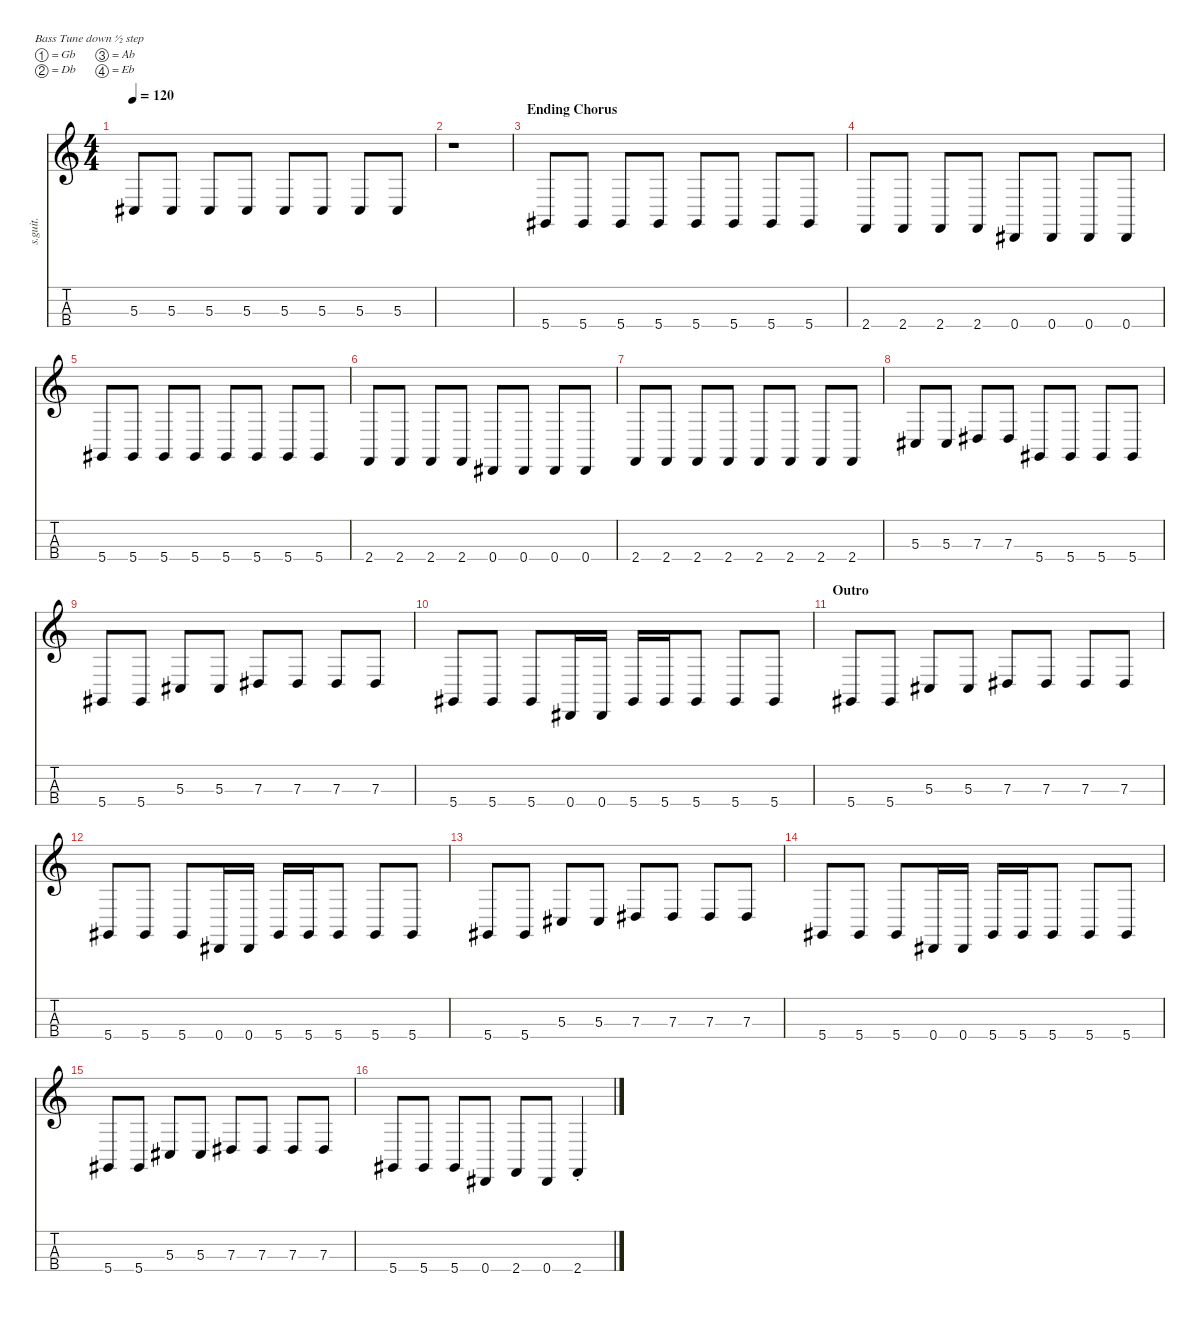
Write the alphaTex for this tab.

\defaultSystemsLayout 4
\hideDynamics
\bracketExtendMode nobrackets
\track ("Matt Sharp - Picked Bass Guitar" "s.guit.") {instrument electricbasspick}
\staff {score tabs}
\tuning (Gb2 Db2 Ab1 Eb1)
\ts (4 4)
\tempo 120
\clef g2
\ks c
5.3{acc #}.8{lyrics (0 "") lyrics (1 "") lyrics (2 "") lyrics (3 "") lyrics (4 "") dy f} 5.3{acc #}.8{lyrics (0 "") lyrics (1 "") lyrics (2 "") lyrics (3 "") lyrics (4 "")} 5.3{acc #}.8{lyrics (0 "") lyrics (1 "") lyrics (2 "") lyrics (3 "") lyrics (4 "")} 5.3{acc #}.8{lyrics (0 "") lyrics (1 "") lyrics (2 "") lyrics (3 "") lyrics (4 "")} 5.3{acc #}.8{lyrics (0 "") lyrics (1 "") lyrics (2 "") lyrics (3 "") lyrics (4 "")} 5.3{acc #}.8{lyrics (0 "") lyrics (1 "") lyrics (2 "") lyrics (3 "") lyrics (4 "")} 5.3{acc #}.8{lyrics (0 "") lyrics (1 "") lyrics (2 "") lyrics (3 "") lyrics (4 "")} 5.3{acc #}.8{lyrics (0 "") lyrics (1 "") lyrics (2 "") lyrics (3 "") lyrics (4 "")} |
r.1 |
\section ("" "Ending Chorus")
5.4{acc #}.8{lyrics (0 "") lyrics (1 "") lyrics (2 "") lyrics (3 "") lyrics (4 "")} 5.4{acc #}.8{lyrics (0 "") lyrics (1 "") lyrics (2 "") lyrics (3 "") lyrics (4 "")} 5.4{acc #}.8{lyrics (0 "") lyrics (1 "") lyrics (2 "") lyrics (3 "") lyrics (4 "")} 5.4{acc #}.8{lyrics (0 "") lyrics (1 "") lyrics (2 "") lyrics (3 "") lyrics (4 "")} 5.4{acc #}.8{lyrics (0 "") lyrics (1 "") lyrics (2 "") lyrics (3 "") lyrics (4 "")} 5.4{acc #}.8{lyrics (0 "") lyrics (1 "") lyrics (2 "") lyrics (3 "") lyrics (4 "")} 5.4{acc #}.8{lyrics (0 "") lyrics (1 "") lyrics (2 "") lyrics (3 "") lyrics (4 "")} 5.4{acc #}.8{lyrics (0 "") lyrics (1 "") lyrics (2 "") lyrics (3 "") lyrics (4 "")} |
2.4.8{lyrics (0 "") lyrics (1 "") lyrics (2 "") lyrics (3 "") lyrics (4 "")} 2.4.8{lyrics (0 "") lyrics (1 "") lyrics (2 "") lyrics (3 "") lyrics (4 "")} 2.4.8{lyrics (0 "") lyrics (1 "") lyrics (2 "") lyrics (3 "") lyrics (4 "")} 2.4.8{lyrics (0 "") lyrics (1 "") lyrics (2 "") lyrics (3 "") lyrics (4 "")} 0.4{acc #}.8{lyrics (0 "") lyrics (1 "") lyrics (2 "") lyrics (3 "") lyrics (4 "")} 0.4{acc #}.8{lyrics (0 "") lyrics (1 "") lyrics (2 "") lyrics (3 "") lyrics (4 "")} 0.4{acc #}.8{lyrics (0 "") lyrics (1 "") lyrics (2 "") lyrics (3 "") lyrics (4 "")} 0.4{acc #}.8{lyrics (0 "") lyrics (1 "") lyrics (2 "") lyrics (3 "") lyrics (4 "")} |
5.4{acc #}.8{lyrics (0 "") lyrics (1 "") lyrics (2 "") lyrics (3 "") lyrics (4 "")} 5.4{acc #}.8{lyrics (0 "") lyrics (1 "") lyrics (2 "") lyrics (3 "") lyrics (4 "")} 5.4{acc #}.8{lyrics (0 "") lyrics (1 "") lyrics (2 "") lyrics (3 "") lyrics (4 "")} 5.4{acc #}.8{lyrics (0 "") lyrics (1 "") lyrics (2 "") lyrics (3 "") lyrics (4 "")} 5.4{acc #}.8{lyrics (0 "") lyrics (1 "") lyrics (2 "") lyrics (3 "") lyrics (4 "")} 5.4{acc #}.8{lyrics (0 "") lyrics (1 "") lyrics (2 "") lyrics (3 "") lyrics (4 "")} 5.4{acc #}.8{lyrics (0 "") lyrics (1 "") lyrics (2 "") lyrics (3 "") lyrics (4 "")} 5.4{acc #}.8{lyrics (0 "") lyrics (1 "") lyrics (2 "") lyrics (3 "") lyrics (4 "")} |
2.4.8{lyrics (0 "") lyrics (1 "") lyrics (2 "") lyrics (3 "") lyrics (4 "")} 2.4.8{lyrics (0 "") lyrics (1 "") lyrics (2 "") lyrics (3 "") lyrics (4 "")} 2.4.8{lyrics (0 "") lyrics (1 "") lyrics (2 "") lyrics (3 "") lyrics (4 "")} 2.4.8{lyrics (0 "") lyrics (1 "") lyrics (2 "") lyrics (3 "") lyrics (4 "")} 0.4{acc #}.8{lyrics (0 "") lyrics (1 "") lyrics (2 "") lyrics (3 "") lyrics (4 "")} 0.4{acc #}.8{lyrics (0 "") lyrics (1 "") lyrics (2 "") lyrics (3 "") lyrics (4 "")} 0.4{acc #}.8{lyrics (0 "") lyrics (1 "") lyrics (2 "") lyrics (3 "") lyrics (4 "")} 0.4{acc #}.8{lyrics (0 "") lyrics (1 "") lyrics (2 "") lyrics (3 "") lyrics (4 "")} |
2.4.8{lyrics (0 "") lyrics (1 "") lyrics (2 "") lyrics (3 "") lyrics (4 "")} 2.4.8{lyrics (0 "") lyrics (1 "") lyrics (2 "") lyrics (3 "") lyrics (4 "")} 2.4.8{lyrics (0 "") lyrics (1 "") lyrics (2 "") lyrics (3 "") lyrics (4 "")} 2.4.8{lyrics (0 "") lyrics (1 "") lyrics (2 "") lyrics (3 "") lyrics (4 "")} 2.4.8{lyrics (0 "") lyrics (1 "") lyrics (2 "") lyrics (3 "") lyrics (4 "")} 2.4.8{lyrics (0 "") lyrics (1 "") lyrics (2 "") lyrics (3 "") lyrics (4 "")} 2.4.8{lyrics (0 "") lyrics (1 "") lyrics (2 "") lyrics (3 "") lyrics (4 "")} 2.4.8{lyrics (0 "") lyrics (1 "") lyrics (2 "") lyrics (3 "") lyrics (4 "")} |
5.3{acc #}.8{lyrics (0 "") lyrics (1 "") lyrics (2 "") lyrics (3 "") lyrics (4 "")} 5.3{acc #}.8{lyrics (0 "") lyrics (1 "") lyrics (2 "") lyrics (3 "") lyrics (4 "")} 7.3{acc #}.8{lyrics (0 "") lyrics (1 "") lyrics (2 "") lyrics (3 "") lyrics (4 "")} 7.3{acc #}.8{lyrics (0 "") lyrics (1 "") lyrics (2 "") lyrics (3 "") lyrics (4 "")} 5.4{acc #}.8{lyrics (0 "") lyrics (1 "") lyrics (2 "") lyrics (3 "") lyrics (4 "")} 5.4{acc #}.8{lyrics (0 "") lyrics (1 "") lyrics (2 "") lyrics (3 "") lyrics (4 "")} 5.4{acc #}.8{lyrics (0 "") lyrics (1 "") lyrics (2 "") lyrics (3 "") lyrics (4 "")} 5.4{acc #}.8{lyrics (0 "") lyrics (1 "") lyrics (2 "") lyrics (3 "") lyrics (4 "")} |
5.4{acc #}.8{lyrics (0 "") lyrics (1 "") lyrics (2 "") lyrics (3 "") lyrics (4 "")} 5.4{acc #}.8{lyrics (0 "") lyrics (1 "") lyrics (2 "") lyrics (3 "") lyrics (4 "")} 5.3{acc #}.8{lyrics (0 "") lyrics (1 "") lyrics (2 "") lyrics (3 "") lyrics (4 "")} 5.3{acc #}.8{lyrics (0 "") lyrics (1 "") lyrics (2 "") lyrics (3 "") lyrics (4 "")} 7.3{acc #}.8{lyrics (0 "") lyrics (1 "") lyrics (2 "") lyrics (3 "") lyrics (4 "")} 7.3{acc #}.8{lyrics (0 "") lyrics (1 "") lyrics (2 "") lyrics (3 "") lyrics (4 "")} 7.3{acc #}.8{lyrics (0 "") lyrics (1 "") lyrics (2 "") lyrics (3 "") lyrics (4 "")} 7.3{acc #}.8{lyrics (0 "") lyrics (1 "") lyrics (2 "") lyrics (3 "") lyrics (4 "")} |
5.4{acc #}.8{lyrics (0 "") lyrics (1 "") lyrics (2 "") lyrics (3 "") lyrics (4 "")} 5.4{acc #}.8{lyrics (0 "") lyrics (1 "") lyrics (2 "") lyrics (3 "") lyrics (4 "")} 5.4{acc #}.8{lyrics (0 "") lyrics (1 "") lyrics (2 "") lyrics (3 "") lyrics (4 "")} 0.4{acc #}.16{lyrics (0 "") lyrics (1 "") lyrics (2 "") lyrics (3 "") lyrics (4 "")} 0.4{acc #}.16{lyrics (0 "") lyrics (1 "") lyrics (2 "") lyrics (3 "") lyrics (4 "")} 5.4{acc #}.16{lyrics (0 "") lyrics (1 "") lyrics (2 "") lyrics (3 "") lyrics (4 "")} 5.4{acc #}.16{lyrics (0 "") lyrics (1 "") lyrics (2 "") lyrics (3 "") lyrics (4 "")} 5.4{acc #}.8{lyrics (0 "") lyrics (1 "") lyrics (2 "") lyrics (3 "") lyrics (4 "")} 5.4{acc #}.8{lyrics (0 "") lyrics (1 "") lyrics (2 "") lyrics (3 "") lyrics (4 "")} 5.4{acc #}.8{lyrics (0 "") lyrics (1 "") lyrics (2 "") lyrics (3 "") lyrics (4 "")} |
\section ("" "Outro")
5.4{acc #}.8{lyrics (0 "") lyrics (1 "") lyrics (2 "") lyrics (3 "") lyrics (4 "")} 5.4{acc #}.8{lyrics (0 "") lyrics (1 "") lyrics (2 "") lyrics (3 "") lyrics (4 "")} 5.3{acc #}.8{lyrics (0 "") lyrics (1 "") lyrics (2 "") lyrics (3 "") lyrics (4 "")} 5.3{acc #}.8{lyrics (0 "") lyrics (1 "") lyrics (2 "") lyrics (3 "") lyrics (4 "")} 7.3{acc #}.8{lyrics (0 "") lyrics (1 "") lyrics (2 "") lyrics (3 "") lyrics (4 "")} 7.3{acc #}.8{lyrics (0 "") lyrics (1 "") lyrics (2 "") lyrics (3 "") lyrics (4 "")} 7.3{acc #}.8{lyrics (0 "") lyrics (1 "") lyrics (2 "") lyrics (3 "") lyrics (4 "")} 7.3{acc #}.8{lyrics (0 "") lyrics (1 "") lyrics (2 "") lyrics (3 "") lyrics (4 "")} |
5.4{acc #}.8{lyrics (0 "") lyrics (1 "") lyrics (2 "") lyrics (3 "") lyrics (4 "")} 5.4{acc #}.8{lyrics (0 "") lyrics (1 "") lyrics (2 "") lyrics (3 "") lyrics (4 "")} 5.4{acc #}.8{lyrics (0 "") lyrics (1 "") lyrics (2 "") lyrics (3 "") lyrics (4 "")} 0.4{acc #}.16{lyrics (0 "") lyrics (1 "") lyrics (2 "") lyrics (3 "") lyrics (4 "")} 0.4{acc #}.16{lyrics (0 "") lyrics (1 "") lyrics (2 "") lyrics (3 "") lyrics (4 "")} 5.4{acc #}.16{lyrics (0 "") lyrics (1 "") lyrics (2 "") lyrics (3 "") lyrics (4 "")} 5.4{acc #}.16{lyrics (0 "") lyrics (1 "") lyrics (2 "") lyrics (3 "") lyrics (4 "")} 5.4{acc #}.8{lyrics (0 "") lyrics (1 "") lyrics (2 "") lyrics (3 "") lyrics (4 "")} 5.4{acc #}.8{lyrics (0 "") lyrics (1 "") lyrics (2 "") lyrics (3 "") lyrics (4 "")} 5.4{acc #}.8{lyrics (0 "") lyrics (1 "") lyrics (2 "") lyrics (3 "") lyrics (4 "")} |
5.4{acc #}.8{lyrics (0 "") lyrics (1 "") lyrics (2 "") lyrics (3 "") lyrics (4 "")} 5.4{acc #}.8{lyrics (0 "") lyrics (1 "") lyrics (2 "") lyrics (3 "") lyrics (4 "")} 5.3{acc #}.8{lyrics (0 "") lyrics (1 "") lyrics (2 "") lyrics (3 "") lyrics (4 "")} 5.3{acc #}.8{lyrics (0 "") lyrics (1 "") lyrics (2 "") lyrics (3 "") lyrics (4 "")} 7.3{acc #}.8{lyrics (0 "") lyrics (1 "") lyrics (2 "") lyrics (3 "") lyrics (4 "")} 7.3{acc #}.8{lyrics (0 "") lyrics (1 "") lyrics (2 "") lyrics (3 "") lyrics (4 "")} 7.3{acc #}.8{lyrics (0 "") lyrics (1 "") lyrics (2 "") lyrics (3 "") lyrics (4 "")} 7.3{acc #}.8{lyrics (0 "") lyrics (1 "") lyrics (2 "") lyrics (3 "") lyrics (4 "")} |
5.4{acc #}.8{lyrics (0 "") lyrics (1 "") lyrics (2 "") lyrics (3 "") lyrics (4 "")} 5.4{acc #}.8{lyrics (0 "") lyrics (1 "") lyrics (2 "") lyrics (3 "") lyrics (4 "")} 5.4{acc #}.8{lyrics (0 "") lyrics (1 "") lyrics (2 "") lyrics (3 "") lyrics (4 "")} 0.4{acc #}.16{lyrics (0 "") lyrics (1 "") lyrics (2 "") lyrics (3 "") lyrics (4 "")} 0.4{acc #}.16{lyrics (0 "") lyrics (1 "") lyrics (2 "") lyrics (3 "") lyrics (4 "")} 5.4{acc #}.16{lyrics (0 "") lyrics (1 "") lyrics (2 "") lyrics (3 "") lyrics (4 "")} 5.4{acc #}.16{lyrics (0 "") lyrics (1 "") lyrics (2 "") lyrics (3 "") lyrics (4 "")} 5.4{acc #}.8{lyrics (0 "") lyrics (1 "") lyrics (2 "") lyrics (3 "") lyrics (4 "")} 5.4{acc #}.8{lyrics (0 "") lyrics (1 "") lyrics (2 "") lyrics (3 "") lyrics (4 "")} 5.4{acc #}.8{lyrics (0 "") lyrics (1 "") lyrics (2 "") lyrics (3 "") lyrics (4 "")} |
5.4{acc #}.8{lyrics (0 "") lyrics (1 "") lyrics (2 "") lyrics (3 "") lyrics (4 "")} 5.4{acc #}.8{lyrics (0 "") lyrics (1 "") lyrics (2 "") lyrics (3 "") lyrics (4 "")} 5.3{acc #}.8{lyrics (0 "") lyrics (1 "") lyrics (2 "") lyrics (3 "") lyrics (4 "")} 5.3{acc #}.8{lyrics (0 "") lyrics (1 "") lyrics (2 "") lyrics (3 "") lyrics (4 "")} 7.3{acc #}.8{lyrics (0 "") lyrics (1 "") lyrics (2 "") lyrics (3 "") lyrics (4 "")} 7.3{acc #}.8{lyrics (0 "") lyrics (1 "") lyrics (2 "") lyrics (3 "") lyrics (4 "")} 7.3{acc #}.8{lyrics (0 "") lyrics (1 "") lyrics (2 "") lyrics (3 "") lyrics (4 "")} 7.3{acc #}.8{lyrics (0 "") lyrics (1 "") lyrics (2 "") lyrics (3 "") lyrics (4 "")} |
5.4{acc #}.8{lyrics (0 "") lyrics (1 "") lyrics (2 "") lyrics (3 "") lyrics (4 "")} 5.4{acc #}.8{lyrics (0 "") lyrics (1 "") lyrics (2 "") lyrics (3 "") lyrics (4 "")} 5.4{acc #}.8{lyrics (0 "") lyrics (1 "") lyrics (2 "") lyrics (3 "") lyrics (4 "")} 0.4{acc #}.8{lyrics (0 "") lyrics (1 "") lyrics (2 "") lyrics (3 "") lyrics (4 "")} 2.4.8{lyrics (0 "") lyrics (1 "") lyrics (2 "") lyrics (3 "") lyrics (4 "")} 0.4{acc #}.8{lyrics (0 "") lyrics (1 "") lyrics (2 "") lyrics (3 "") lyrics (4 "")} 2.4{st}.4{lyrics (0 "") lyrics (1 "") lyrics (2 "") lyrics (3 "") lyrics (4 "")}
